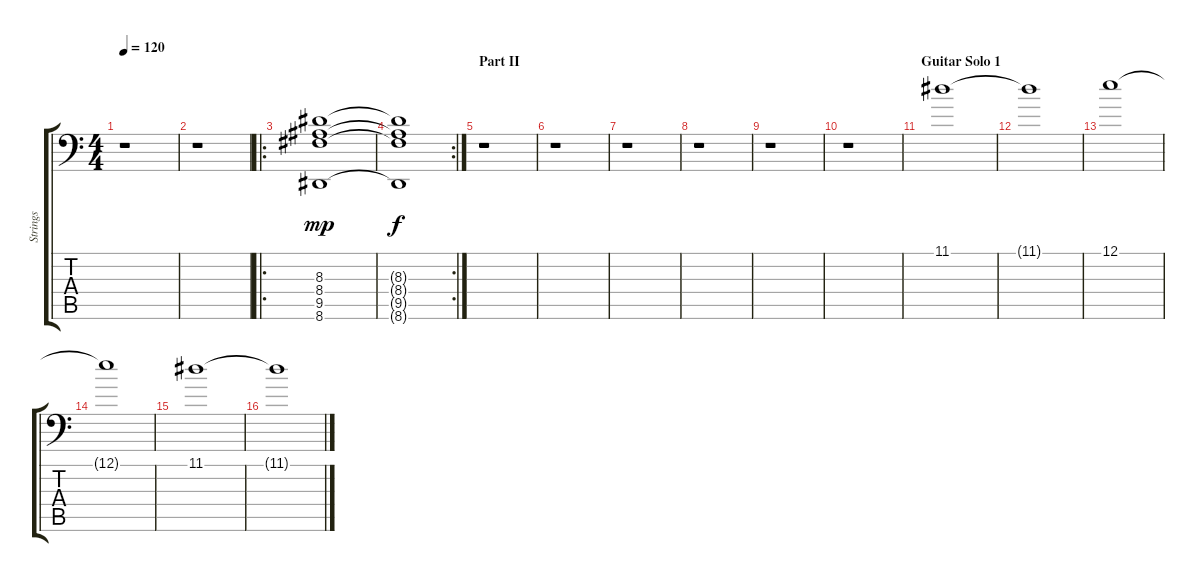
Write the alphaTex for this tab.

\track ("Strings" "Strings") {instrument stringensemble1}
\staff {score tabs}
\tuning (E4 B3 G3 D3 A2 G1) {hide}
\ts (4 4)
\tempo 120
\clef f4
\ks c
r.1{dy f} |
r.1 |
\ro
(8.3 8.4 9.5 8.6).1{dy mp} |
\rc 2
(8.3{t} 8.4{t} 9.5{t} 8.6{t}).1{dy f} |
\section ("" "Part II")
r.1 |
r.1 |
r.1 |
r.1 |
r.1 |
r.1 |
\section ("" "Guitar Solo 1")
11.1.1 |
11.1{t}.1 |
12.1.1 |
12.1{t}.1 |
11.1.1 |
11.1{t}.1
